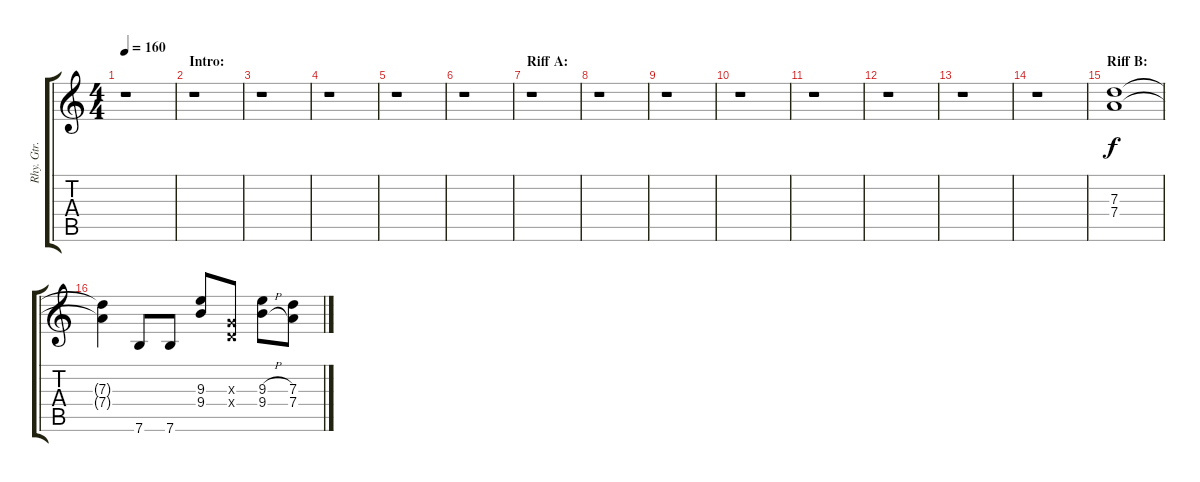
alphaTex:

\track ("Rhy. Gtr. 2" "Rhy. Gtr. ") {instrument distortionguitar}
\staff {score tabs}
\tuning (E4 B3 G3 D3 A2 E2) {hide}
\ts (4 4)
\tempo 160
\clef g2
\ks c
r.1{dy f instrument distortionguitar} |
\section ("" "Intro:")
r.1 |
r.1 |
r.1 |
r.1 |
r.1 |
\section ("" "Riff A:")
r.1 |
r.1 |
r.1 |
r.1 |
r.1 |
r.1 |
r.1 |
r.1 |
\section ("" "Riff B:")
(7.3 7.4).1 |
(7.3{t} 7.4{t}).4 7.6.8 7.6.8 (9.3 9.4).8 (0.3{x} 0.4{x}).8 (9.3{h} 9.4{h}).8 (7.3 7.4).8
